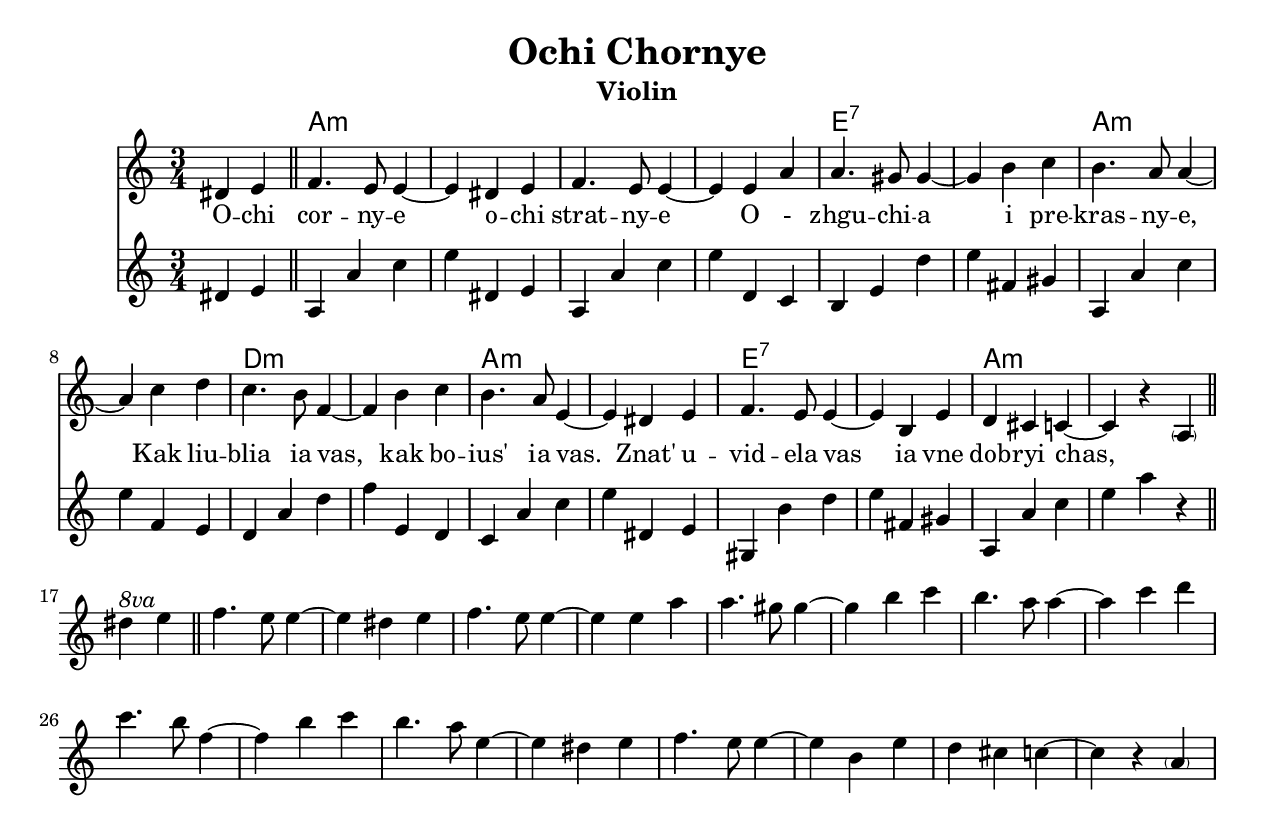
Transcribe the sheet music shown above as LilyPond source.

\version "2.18.0"
%\include "english.ly"

\paper{
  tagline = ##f
  print-all-headers = ##t
  #(set-paper-size "letter")
}
date = #(strftime "%d-%m-%Y" (localtime (current-time)))

%\markup{ \italic{ " Updated " \date  }  }

%\markup{ Got something to say? }

first = {

  \bar "||"
  f4. e8 e4~
  e4 dis e|
  f4. e8 e4~
  e4 e a

  a4. gis8 gis4~|
  gis4 b c
  b4. a8 a4~
  a4 c d|

  c4. b8 f4~
  f4 b c|
  b4. a8 e4~|
  e4 dis e

  f4. e8 e4~
  e4 b e
  d4 cis c~
  c4 r \parenthesize a
}

%#################################### Melody ########################
melody = \relative c' {

  \clef treble
  \key a \minor
  \time 3/4
  \partial 4*2  dis4 e  %lead in notes
  \first
  \break
  \bar "||"

  \partial 4*2  dis'4^\markup { \italic 8va} e  %lead in notes
  \first

}

%################################# Lyrics #####################
\addlyrics{
  O -- chi cor -- ny -- e
  o -- chi strat -- ny -- e
  O - zhgu -- chi -- a
  i pre -- kras -- ny -- e,
  Kak liu -- blia ia vas,
  kak bo -- ius' ia vas.
  Znat' u -- vid -- ela vas
  ia vne dob -- ryi chas,
}
%################################# Chords #######################

second = \relative c'{
  \partial 4*2  dis4 e  %lead in notes
  a,4 a' c
  e4 dis, e
  a,4 a' c
  e4 d, c

  b4 e d'
  e4 fis, gis  %up 8va from orig.
  a,4 a' c
  e4 f, e

  d4 a' d
  f4 e, d
  c4 a' c

  e4 dis, e
  gis,4 b' d
  e4 fis, gis  %up 8va from orig.
  a,4 a' c
  e4 a r

}
harmonies = \chordmode {
  s4*2
  a4:m s2
  s4*9
  e4:7 s2
  s4*3
  a4:m s2
  s4*3
  d4:m s2
  s4*3
  a4:m s2
  s4*3
  e4:7 s2
  s4*3
  a4:m
  s4*3
}

\score {
  <<
    \new ChordNames {
      \set chordChanges = ##f
      \harmonies
    }
    \new Staff
    \melody
    \new Staff \second
  >>
  \header{
    title= "Ochi Chornye"
    subtitle=""
    composer= ""
    instrument = "Violin"
    arranger= ""
  }
  \midi{\tempo 4 = 120}
  \layout{indent = 1.0\cm}
}
